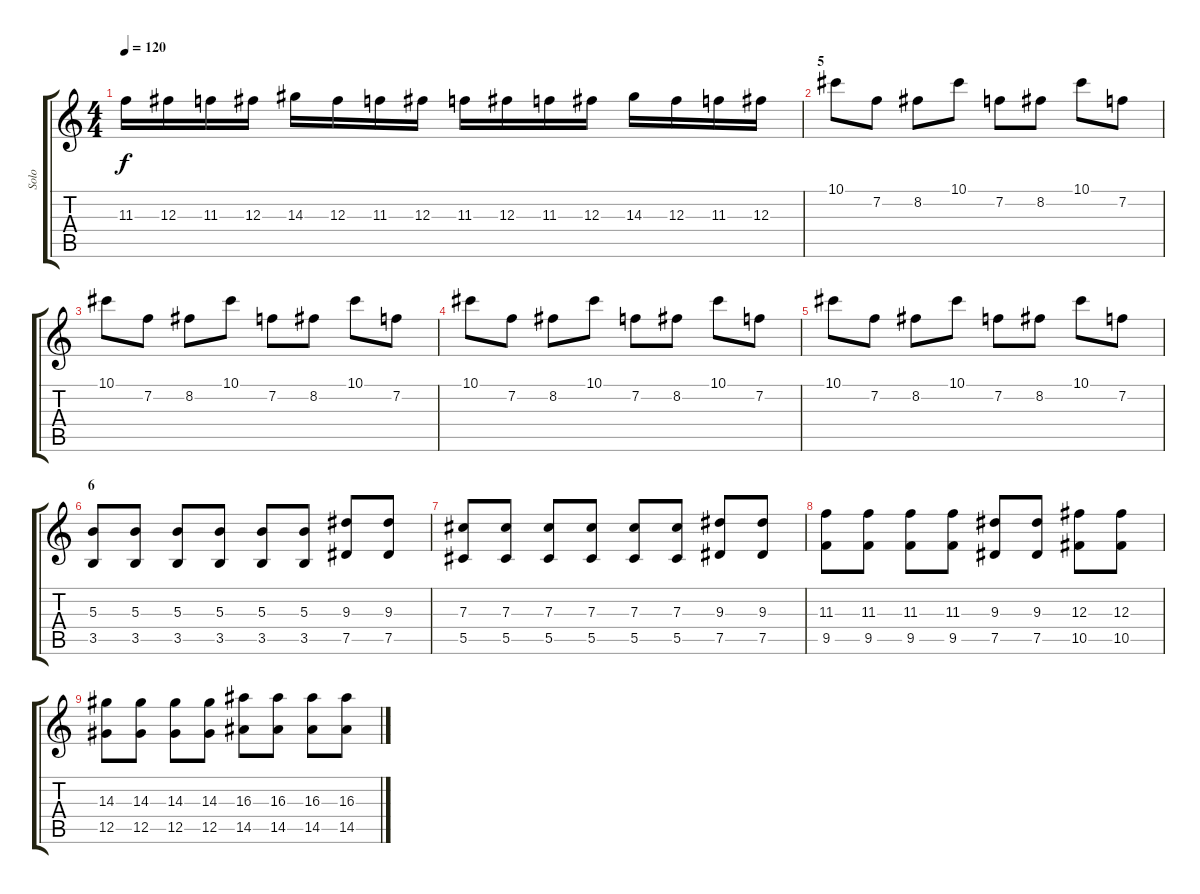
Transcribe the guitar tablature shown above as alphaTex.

\track ("Solo" "Solo") {instrument distortionguitar}
\staff {score tabs}
\tuning (Eb4 Bb3 Gb3 Db3 Ab2 Eb2) {hide}
\ts (4 4)
\tempo 120
\clef g2
\ks c
11.3.16{dy f} 12.3.16 11.3.16 12.3.16 14.3.16 12.3.16 11.3.16 12.3.16 11.3.16 12.3.16 11.3.16 12.3.16 14.3.16 12.3.16 11.3.16 12.3.16 |
\section ("" "5")
10.1.8 7.2.8 8.2.8 10.1.8 7.2.8 8.2.8 10.1.8 7.2.8 |
10.1.8 7.2.8 8.2.8 10.1.8 7.2.8 8.2.8 10.1.8 7.2.8 |
10.1.8 7.2.8 8.2.8 10.1.8 7.2.8 8.2.8 10.1.8 7.2.8 |
10.1.8 7.2.8 8.2.8 10.1.8 7.2.8 8.2.8 10.1.8 7.2.8 |
\section ("" "6")
(5.3 3.5).8 (5.3 3.5).8 (5.3 3.5).8 (5.3 3.5).8 (5.3 3.5).8 (5.3 3.5).8 (9.3 7.5).8 (9.3 7.5).8 |
(7.3 5.5).8 (7.3 5.5).8 (7.3 5.5).8 (7.3 5.5).8 (7.3 5.5).8 (7.3 5.5).8 (9.3 7.5).8 (9.3 7.5).8 |
(11.3 9.5).8 (11.3 9.5).8 (11.3 9.5).8 (11.3 9.5).8 (9.3 7.5).8 (9.3 7.5).8 (12.3 10.5).8 (12.3 10.5).8 |
(14.3 12.5).8 (14.3 12.5).8 (14.3 12.5).8 (14.3 12.5).8 (16.3 14.5).8 (16.3 14.5).8 (16.3 14.5).8 (16.3 14.5).8
